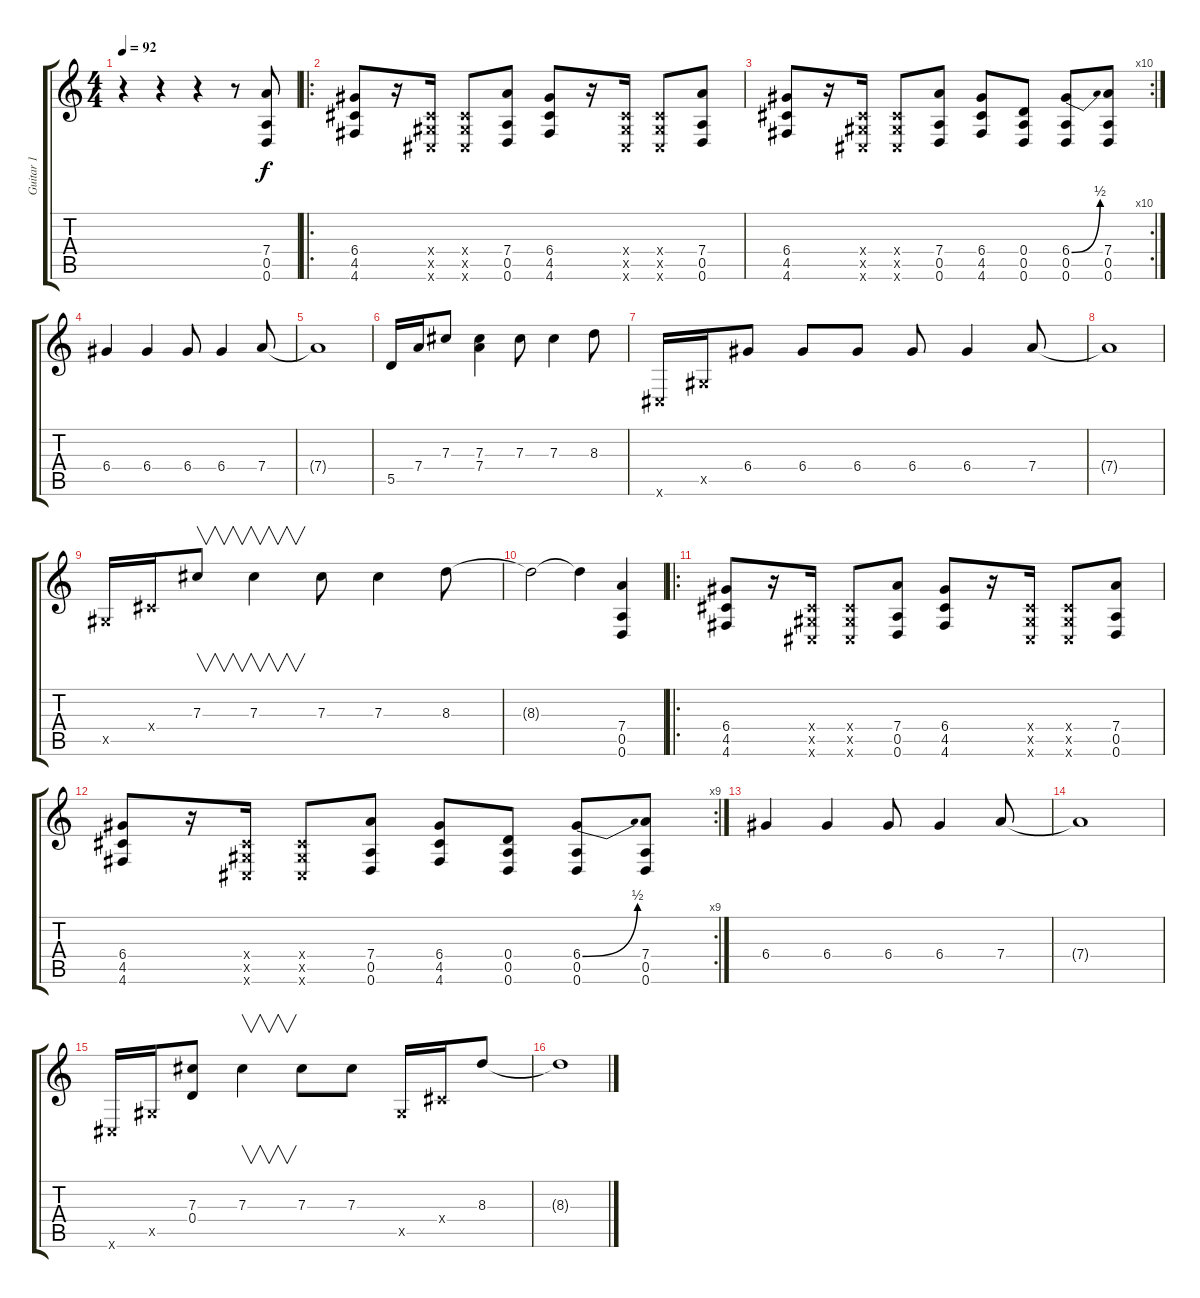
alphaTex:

\track ("Guitar 1" "Guitar 1") {instrument distortionguitar}
\staff {score tabs}
\tuning (D4 A3 Gb3 D3 A2 D2) {hide}
\ts (4 4)
\tempo 92
\clef g2
\ks c
r.4{dy f instrument distortionguitar} r.4 r.4 r.8 (7.4 0.5 0.6).8 |
\ro
(6.4 4.5 4.6).8 r.16 (-1.4{x} -1.5{x} -1.6{x}).16 (-1.4{x} -1.5{x} -1.6{x}).8 (7.4 0.5 0.6).8 (6.4 4.5 4.6).8 r.16 (-1.4{x} -1.5{x} -1.6{x}).16 (-1.4{x} -1.5{x} -1.6{x}).8 (7.4 0.5 0.6).8 |
\rc 10
(6.4 4.5 4.6).8 r.16 (-1.4{x} -1.5{x} -1.6{x}).16 (-1.4{x} -1.5{x} -1.6{x}).8 (7.4 0.5 0.6).8 (6.4 4.5 4.6).8 (0.4 0.5 0.6).8 (6.4{be (bend 0 0 60 2)} 0.5 0.6).8 (7.4 0.5 0.6).8 |
6.4.4 6.4.4 6.4.8 6.4.4 7.4.8 |
7.4{t}.1 |
5.5.16 7.4.16 7.3.8 (7.3 7.4).4 7.3.8 7.3.4 8.3.8 |
-1.6{x}.16 -1.5{x}.16 6.4.8 6.4.8 6.4.8 6.4.8 6.4.4 7.4.8 |
7.4{t}.1 |
-1.5{x}.16 -1.4{x}.16 7.3.8{v} 7.3.4{v} 7.3.8 7.3.4 8.3.8 |
8.3{t}.2 8.3{t}.4 (7.4 0.5 0.6).4 |
\ro
(6.4 4.5 4.6).8 r.16 (-1.4{x} -1.5{x} -1.6{x}).16 (-1.4{x} -1.5{x} -1.6{x}).8 (7.4 0.5 0.6).8 (6.4 4.5 4.6).8 r.16 (-1.4{x} -1.5{x} -1.6{x}).16 (-1.4{x} -1.5{x} -1.6{x}).8 (7.4 0.5 0.6).8 |
\rc 9
(6.4 4.5 4.6).8 r.16 (-1.4{x} -1.5{x} -1.6{x}).16 (-1.4{x} -1.5{x} -1.6{x}).8 (7.4 0.5 0.6).8 (6.4 4.5 4.6).8 (0.4 0.5 0.6).8 (6.4{be (bend 0 0 60 2)} 0.5 0.6).8 (7.4 0.5 0.6).8 |
6.4.4 6.4.4 6.4.8 6.4.4 7.4.8 |
7.4{t}.1 |
-1.6{x}.16 -1.5{x}.16 (7.3 0.4).8 7.3.4{v} 7.3.8 7.3.8 -1.5{x}.16 -1.4{x}.16 8.3.8 |
8.3{t}.1
